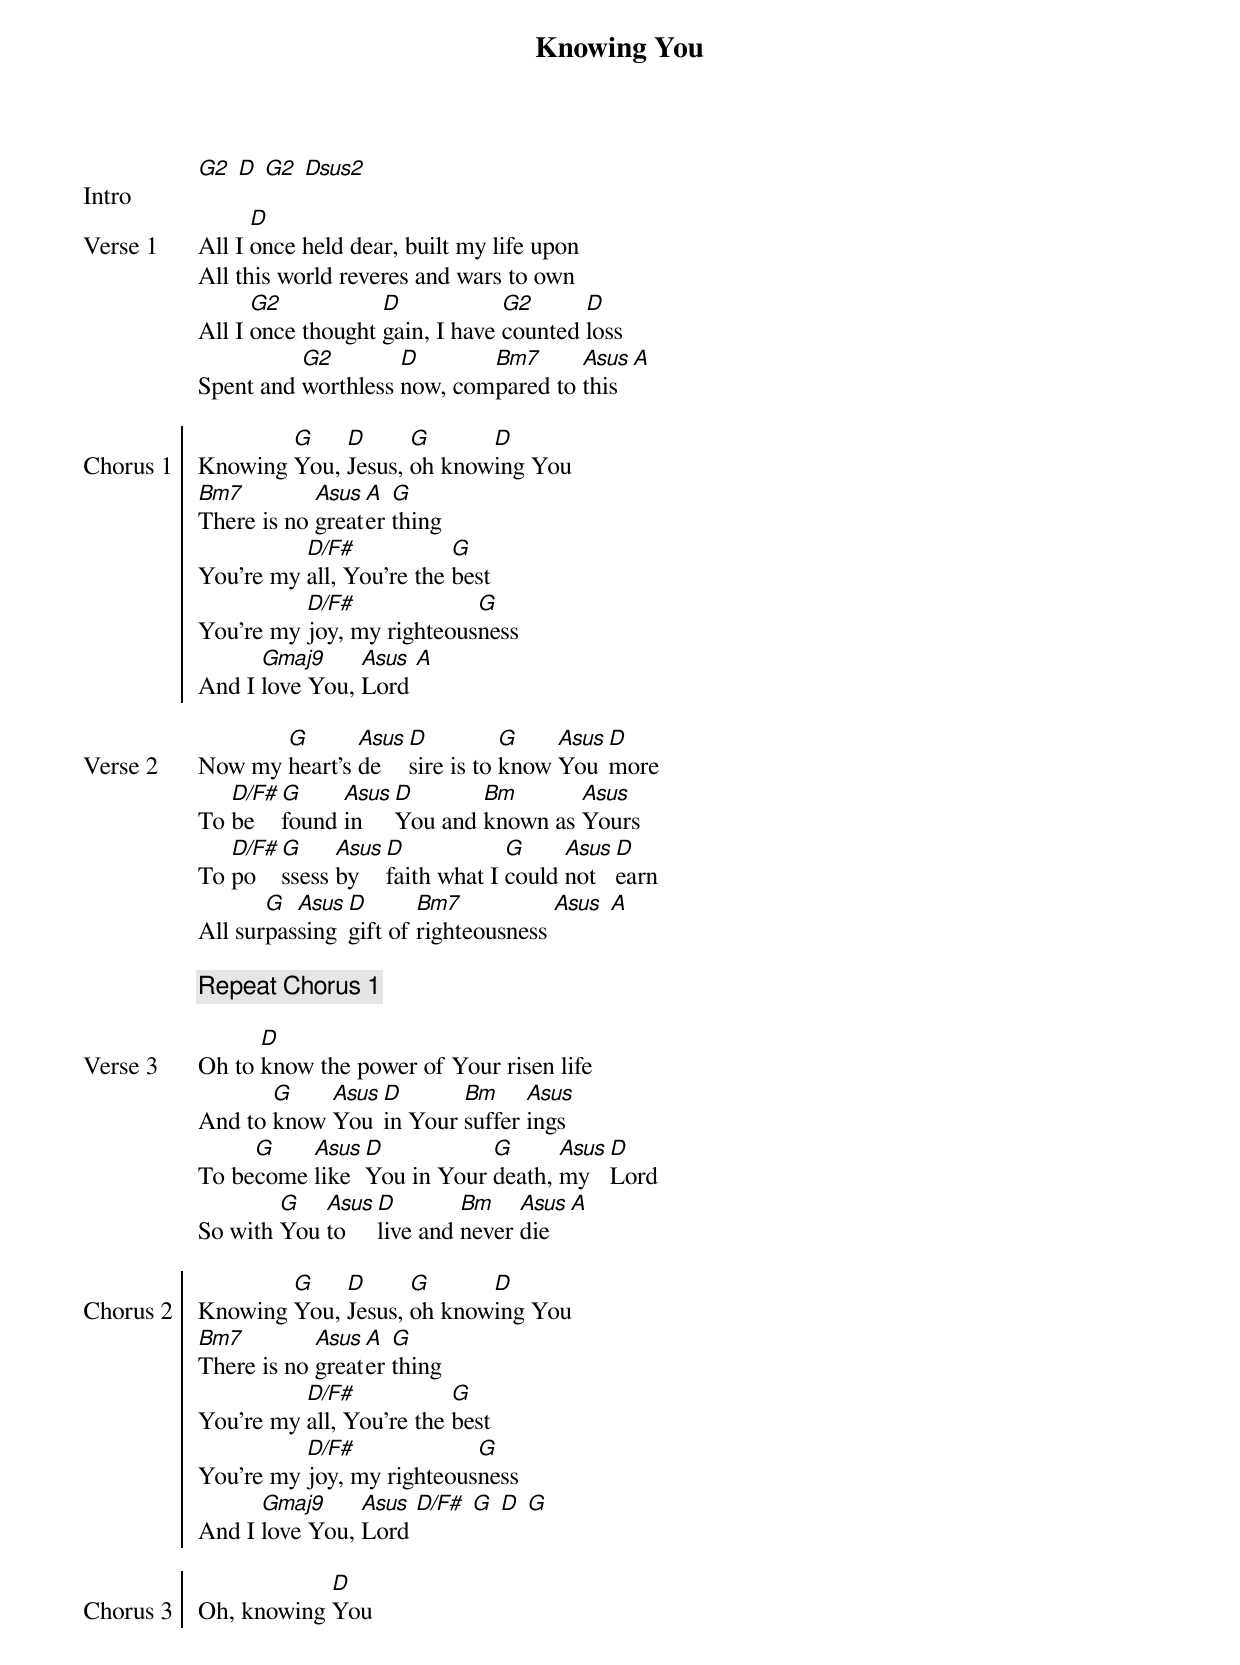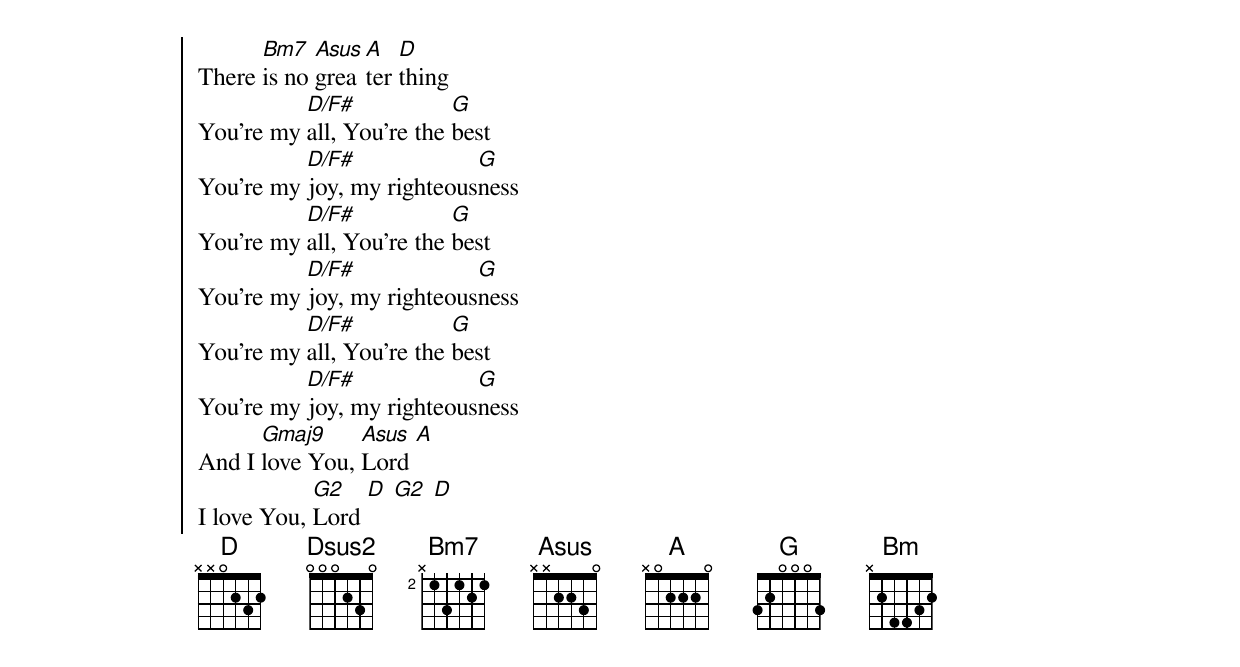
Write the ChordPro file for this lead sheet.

{title: Knowing You}
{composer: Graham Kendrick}
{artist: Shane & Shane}
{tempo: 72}
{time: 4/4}
{transpose: }
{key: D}

{start_of_verse: Intro}
[G2] [D] [G2] [Dsus2]
{end_of_verse: Intro}

{start_of_verse: Verse 1}
All I [D]once held dear, built my life upon
All this world reveres and wars to own
All I [G2]once thought [D]gain, I have [G2]counted [D]loss
Spent and [G2]worthless [D]now, com[Bm7]pared to [Asus]this [A]
{end_of_verse: Verse 1}

{soc: Chorus 1}
Knowing [G]You, [D]Jesus, [G]oh know[D]ing You
[Bm7]There is no [Asus]great[A]er [G]thing
You're my [D/F#]all, You're the [G]best
You're my [D/F#]joy, my righteous[G]ness
And I [Gmaj9]love You, [Asus]Lord [A]
{eoc: Chorus 1}

{start_of_verse: Verse 2}
Now my [G]heart's [Asus]de[D]sire is to [G]know [Asus]You [D]more
To [D/F#]be [G]found [Asus]in [D]You and [Bm]known as [Asus]Yours
To [D/F#]po[G]ssess [Asus]by [D]faith what I [G]could [Asus]not [D]earn
All sur[G]pas[Asus]sing [D]gift of [Bm7]righteousness [Asus] [A]
{end_of_verse: Verse 2}

{c: Repeat Chorus 1}

{start_of_verse: Verse 3}
Oh to [D]know the power of Your risen life
And to [G]know [Asus]You [D]in Your [Bm]suffer [Asus]ings
To be[G]come [Asus]like [D]You in Your [G]death, [Asus]my [D]Lord
So with [G]You [Asus]to [D]live and [Bm]never [Asus]die [A]
{end_of_verse: Verse 3}

{soc: Chorus 2}
Knowing [G]You, [D]Jesus, [G]oh know[D]ing You
[Bm7]There is no [Asus]great[A]er [G]thing
You're my [D/F#]all, You're the [G]best
You're my [D/F#]joy, my righteous[G]ness
And I [Gmaj9]love You, [Asus]Lord [D/F#] [G] [D] [G]
{eoc: Chorus 2}

{soc: Chorus 3}
Oh, knowing [D]You
There [Bm7]is no [Asus]grea[A]ter [D]thing
You're my [D/F#]all, You're the [G]best
You're my [D/F#]joy, my righteous[G]ness
You're my [D/F#]all, You're the [G]best
You're my [D/F#]joy, my righteous[G]ness
You're my [D/F#]all, You're the [G]best
You're my [D/F#]joy, my righteous[G]ness
And I [Gmaj9]love You, [Asus]Lord [A]
I love You, [G2]Lord [D] [G2] [D]
{eoc: Chorus 3}
